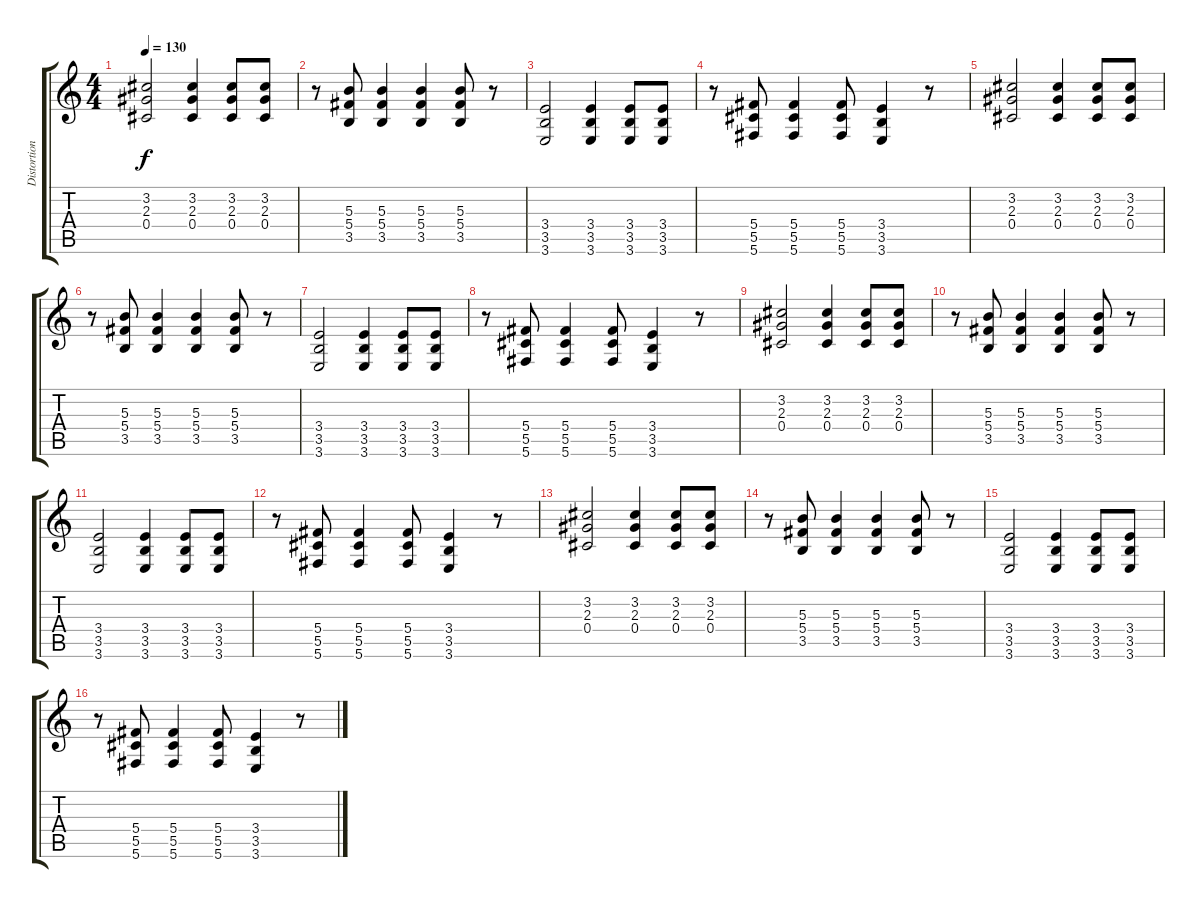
\track ("Distortion Guitar" "Distortion") {instrument distortionguitar}
\staff {score tabs}
\tuning (Eb4 Bb3 Gb3 Db3 Ab2 Db2) {hide}
\ts (4 4)
\tempo 130
\clef g2
\ks c
(3.2 2.3 0.4).2{dy f} (3.2 2.3 0.4).4 (3.2 2.3 0.4).8 (3.2 2.3 0.4).8 |
r.8 (5.3 5.4 3.5).8 (5.3 5.4 3.5).4 (5.3 5.4 3.5).4 (5.3 5.4 3.5).8 r.8 |
(3.4 3.5 3.6).2 (3.4 3.5 3.6).4 (3.4 3.5 3.6).8 (3.4 3.5 3.6).8 |
r.8 (5.4 5.5 5.6).8 (5.4 5.5 5.6).4 (5.4 5.5 5.6).8 (3.4 3.5 3.6).4 r.8 |
(3.2 2.3 0.4).2 (3.2 2.3 0.4).4 (3.2 2.3 0.4).8 (3.2 2.3 0.4).8 |
r.8 (5.3 5.4 3.5).8 (5.3 5.4 3.5).4 (5.3 5.4 3.5).4 (5.3 5.4 3.5).8 r.8 |
(3.4 3.5 3.6).2 (3.4 3.5 3.6).4 (3.4 3.5 3.6).8 (3.4 3.5 3.6).8 |
r.8 (5.4 5.5 5.6).8 (5.4 5.5 5.6).4 (5.4 5.5 5.6).8 (3.4 3.5 3.6).4 r.8 |
(3.2 2.3 0.4).2 (3.2 2.3 0.4).4 (3.2 2.3 0.4).8 (3.2 2.3 0.4).8 |
r.8 (5.3 5.4 3.5).8 (5.3 5.4 3.5).4 (5.3 5.4 3.5).4 (5.3 5.4 3.5).8 r.8 |
(3.4 3.5 3.6).2 (3.4 3.5 3.6).4 (3.4 3.5 3.6).8 (3.4 3.5 3.6).8 |
r.8 (5.4 5.5 5.6).8 (5.4 5.5 5.6).4 (5.4 5.5 5.6).8 (3.4 3.5 3.6).4 r.8 |
(3.2 2.3 0.4).2 (3.2 2.3 0.4).4 (3.2 2.3 0.4).8 (3.2 2.3 0.4).8 |
r.8 (5.3 5.4 3.5).8 (5.3 5.4 3.5).4 (5.3 5.4 3.5).4 (5.3 5.4 3.5).8 r.8 |
(3.4 3.5 3.6).2 (3.4 3.5 3.6).4 (3.4 3.5 3.6).8 (3.4 3.5 3.6).8 |
r.8 (5.4 5.5 5.6).8 (5.4 5.5 5.6).4 (5.4 5.5 5.6).8 (3.4 3.5 3.6).4 r.8
